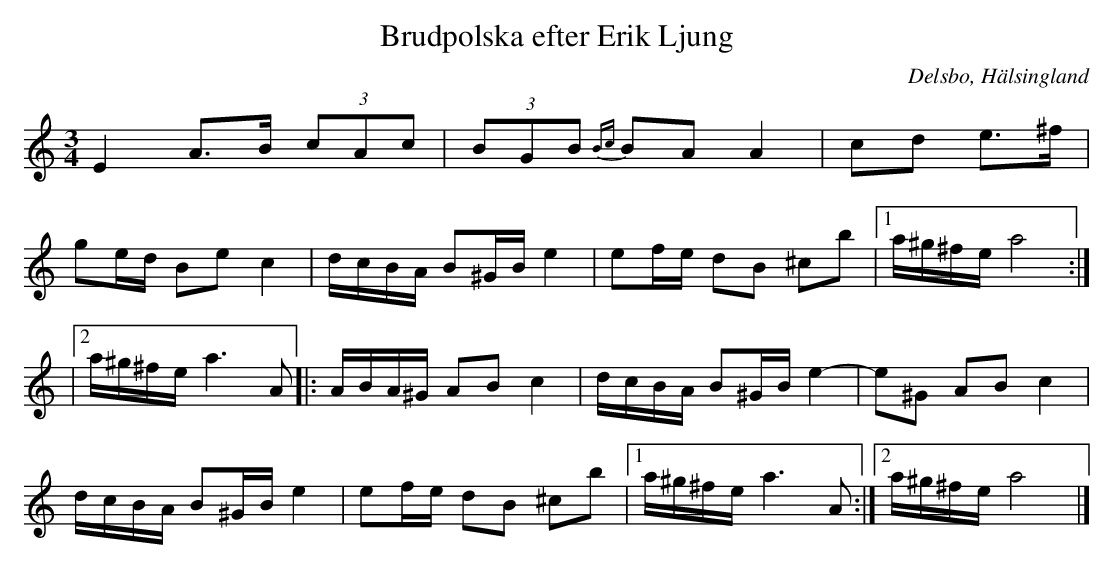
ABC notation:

X:1
T: Brudpolska efter Erik Ljung
O: Delsbo, Hälsingland
M: 3/4
L: 1/8
K: Am
E2 A>B (3cAc| (3BGB {Bc}BA A2|cd e>^f|
ge/d/ Be c2 | d/c/B/A/ B^G/B/ e2 | ef/e/ dB ^cb |1 a/^g/^f/e/ a4 :|
|2 a/^g/^f/e/ a3 A |: A/B/A/^G/ AB c2 | d/c/B/A/ B^G/B/ e2- | e^G AB c2 |
d/c/B/A/ B^G/B/ e2 | ef/e/ dB ^cb |1 a/^g/^f/e/ a3 A :|2 a/^g/^f/e/ a4 |]
